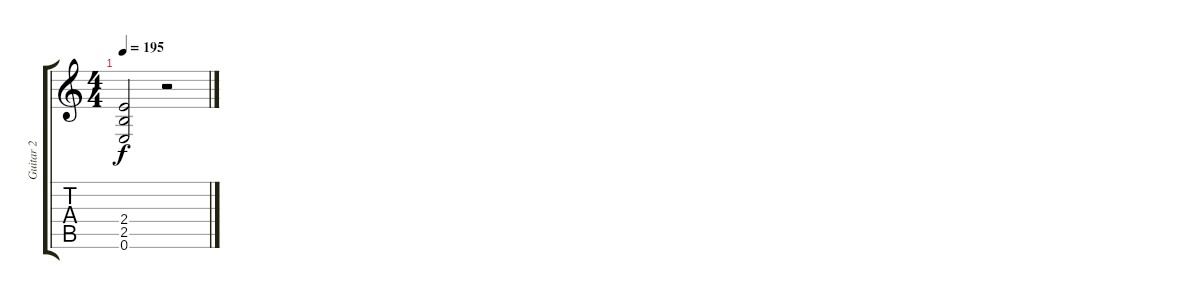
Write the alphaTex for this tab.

\track ("Guitar 2" "Guitar 2") {instrument distortionguitar}
\staff {score tabs}
\tuning (E4 B3 G3 D3 A2 E2) {hide}
\ts (4 4)
\tempo 195
\clef g2
\ks c
(2.4 2.5 0.6).2{dy f} r.2
